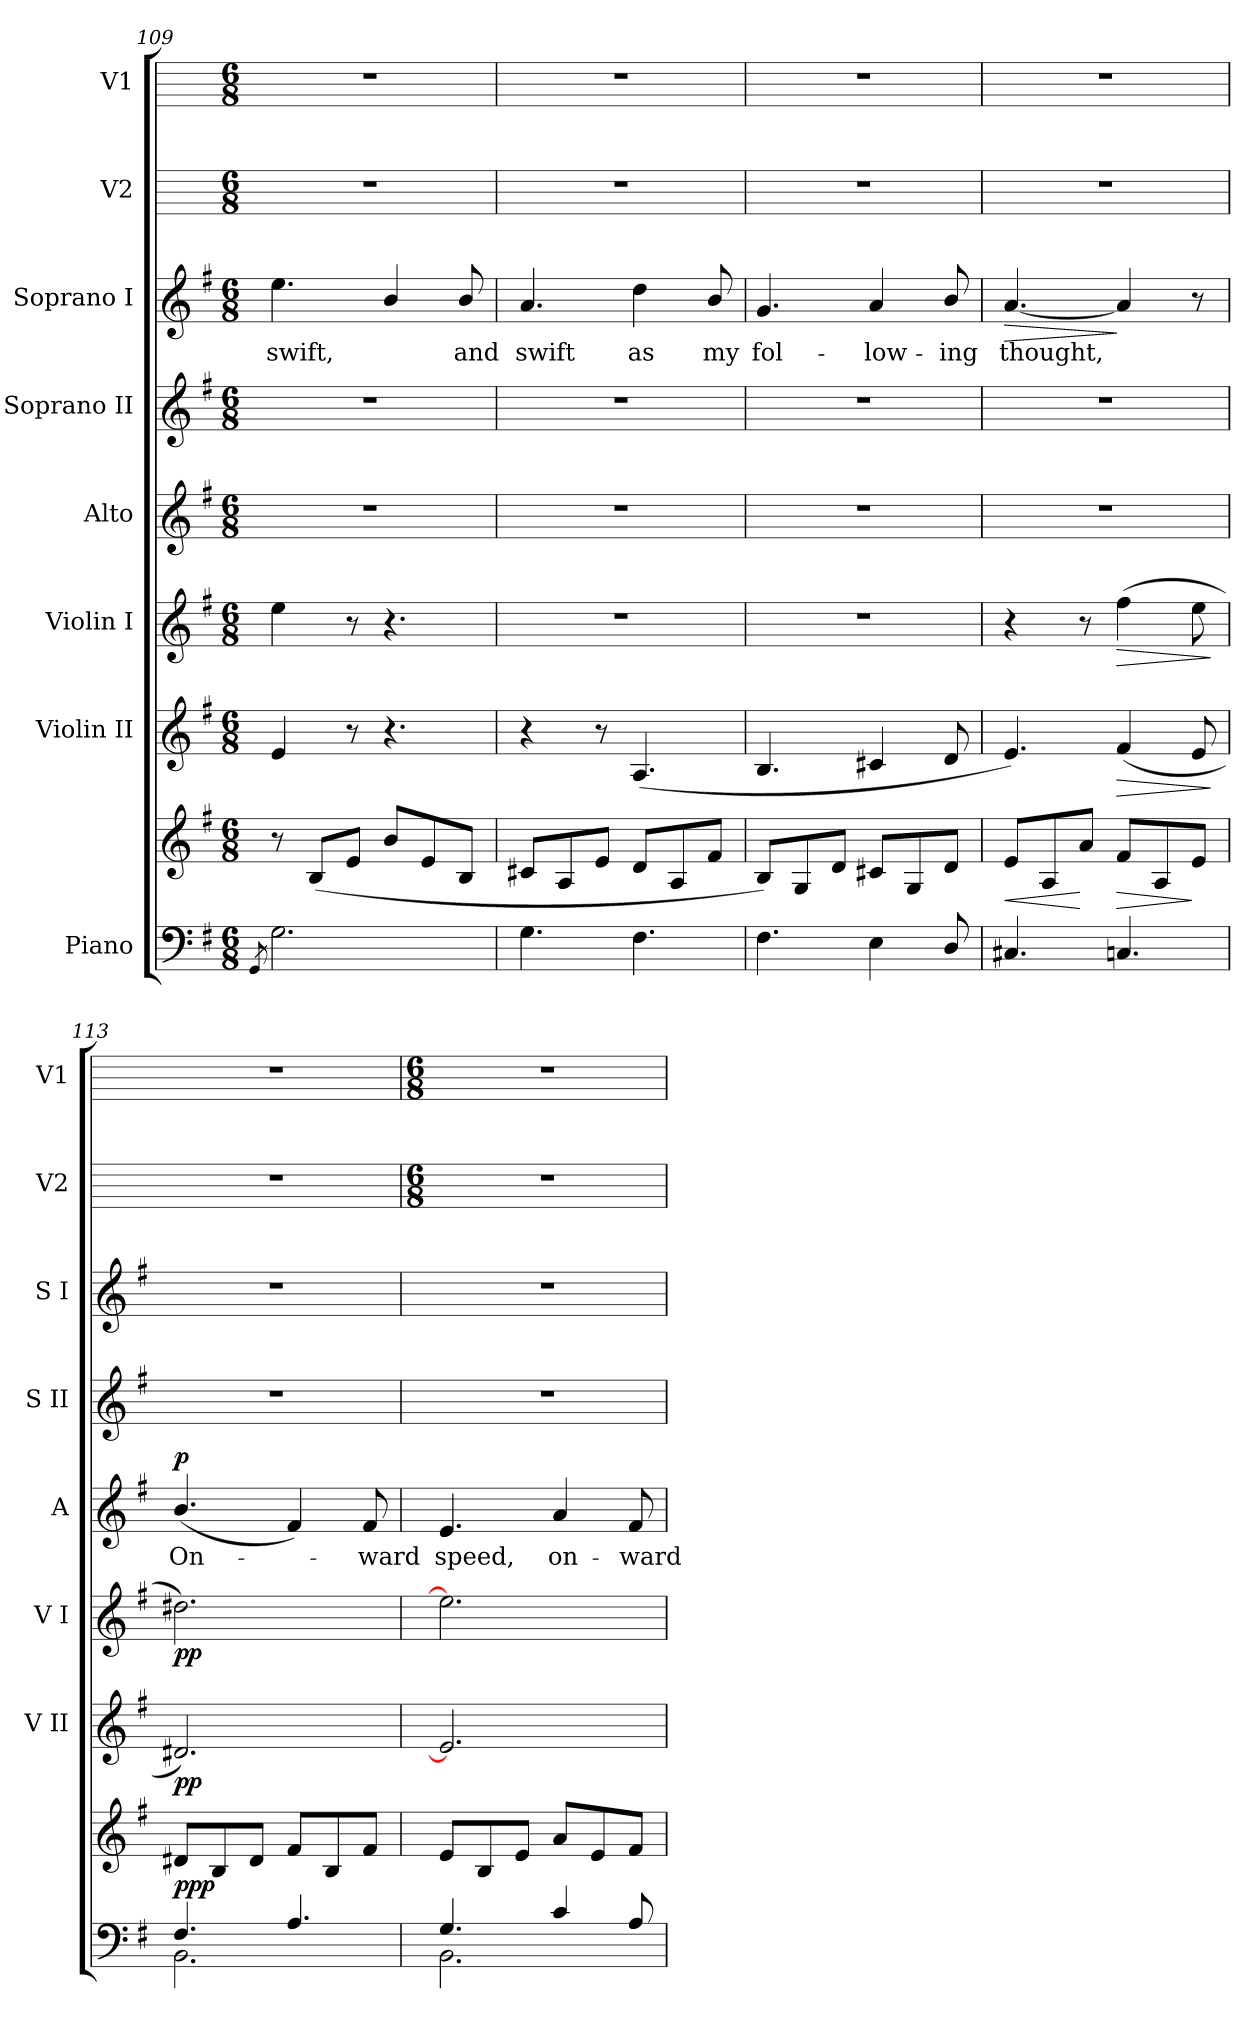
**kern	**kern	**dynam	**kern	**dynam	**kern	**dynam	**kern	**text	**dynam	**kern	**kern	**text	**dynam	**kern	**kern
*part8	*part8	*part8	*part7	*part7	*part6	*part6	*part5	*part5	*part5	*part4	*part3	*part3	*part3	*part2	*part1
*staff9	*staff8	*staff8/9	*staff7	*staff7	*staff6	*staff6	*staff5	*staff5	*staff5	*staff4	*staff3	*staff3	*staff3	*staff2	*staff1
*I"Piano	*	*	*I"Violin II	*	*I"Violin I	*	*I"Alto	*	*	*I"Soprano II	*I"Soprano I	*	*	*I"V2	*I"V1
*	*	*	*I'V II	*	*I'V I	*	*I'A	*	*	*I'S II	*I'S I	*	*	*I'V2	*I'V1
*clefF4	*clefG2	*	*clefG2	*	*clefG2	*	*clefG2	*	*	*clefG2	*clefG2	*	*	*	*
*k[f#]	*k[f#]	*	*k[f#]	*	*k[f#]	*	*k[f#]	*	*	*k[f#]	*k[f#]	*	*	*	*
*G:	*G:	*	*G:	*	*G:	*	*G:	*	*	*G:	*G:	*	*	*	*
*M6/8	*M6/8	*	*M6/8	*	*M6/8	*	*M6/8	*	*	*M6/8	*M6/8	*	*	*M6/8	*M6/8
=109	=109	=109	=109	=109	=109	=109	=109	=109	=109	=109	=109	=109	=109	=109	=109
8qGG	.	.	.	.	.	.	.	.	.	.	.	.	.	.	.
*^	*	*	*	*	*	*	*	*	*	*	*	*	*	*	*
!	!LO:N:vis=1	!	!	!	!	!	!	!LO:N:vis=1	!	!	!LO:N:vis=1	!	!LO:LY:b	!	!	!
2.G\	2.ryy	8r	.	4e	.	4ee	.	2.r	.	.	2.r	4.ee	swift,	.	2.r	2.r
.	.	(<8BL	.	.	.	.	.	.	.	.	.	.	.	.	.	.
.	.	8eJ	.	8r	.	8r	.	.	.	.	.	.	.	.	.	.
.	.	8bL	.	4.r	.	4.r	.	.	.	.	.	4b/	.	.	.	.
.	.	8e	.	.	.	.	.	.	.	.	.	.	.	.	.	.
!	!	!	!	!	!	!	!	!	!	!	!	!	!LO:LY:b	!	!	!
.	.	8BJ	.	.	.	.	.	.	.	.	.	8b/	and	.	.	.
=110	=110	=110	=110	=110	=110	=110	=110	=110	=110	=110	=110	=110	=110	=110	=110	=110
!	!	!	!	!	!	!LO:N:vis=1	!	!LO:N:vis=1	!	!	!LO:N:vis=1	!	!LO:LY:b	!	!	!
4.G\	2ryy	8c#XL	.	4r	.	2.r	.	2.r	.	.	2.r	4.a	swift	.	2.r	2.r
.	.	8A	.	.	.	.	.	.	.	.	.	.	.	.	.	.
.	.	8eJ	.	8r	.	.	.	.	.	.	.	.	.	.	.	.
!	!	!	!	!	!	!	!	!	!	!	!	!	!LO:LY:b	!	!	!
4.F#\	.	8dL	.	(<4.A	.	.	.	.	.	.	.	4dd	as	.	.	.
.	4ryy	8A	.	.	.	.	.	.	.	.	.	.	.	.	.	.
!	!	!	!	!	!	!	!	!	!	!	!	!	!LO:LY:b	!	!	!
.	.	8f#J	.	.	.	.	.	.	.	.	.	8b/	my	.	.	.
=111	=111	=111	=111	=111	=111	=111	=111	=111	=111	=111	=111	=111	=111	=111	=111	=111
!	!	!	!	!	!	!LO:N:vis=1	!	!LO:N:vis=1	!	!	!LO:N:vis=1	!	!LO:LY:b	!	!	!
4.F#\	2ryy	8BL)	.	4.B	.	2.r	.	2.r	.	.	2.r	4.g	fol-	.	2.r	2.r
.	.	8G	.	.	.	.	.	.	.	.	.	.	.	.	.	.
.	.	8dJ	.	.	.	.	.	.	.	.	.	.	.	.	.	.
!	!	!	!	!	!	!	!	!	!	!	!	!	!LO:LY:b	!	!	!
4E\	.	8c#XL	.	4c#X	.	.	.	.	.	.	.	4a	-low-	.	.	.
.	4ryy	8G	.	.	.	.	.	.	.	.	.	.	.	.	.	.
!	!	!	!	!	!	!	!	!	!	!	!	!	!LO:LY:b	!	!	!
8D/	.	8dJ	.	8d	.	.	.	.	.	.	.	8b/	-ing	.	.	.
=112	=112	=112	=112	=112	=112	=112	=112	=112	=112	=112	=112	=112	=112	=112	=112	=112
!	!	!	!LO:HP:b	!	!	!	!	!LO:N:vis=1	!	!	!LO:N:vis=1	!	!LO:LY:b	!LO:HP:b	!	!
4.C#X	2ryy	8eL	<	4.e)	.	4r	.	2.r	.	.	2.r	[4.a	thought,	>	2.r	2.r
.	.	8A	.	.	.	.	.	.	.	.	.	.	.	.	.	.
.	.	8aJ	[	.	.	8r	.	.	.	.	.	.	.	.	.	.
!	!	!	!LO:HP:b	!	!LO:HP:b	!	!LO:HP:b	!	!	!	!	!	!	!	!	!
4.Cn	.	8f#L	>	(<4f#	>	(>4ff#	>	.	.	.	.	4a]	.	]	.	.
.	4ryy	8A	.	.	.	.	.	.	.	.	.	.	.	.	.	.
.	.	8eJ	]	8e	.	8ee	.	.	.	.	.	8r	.	.	.	.
*v	*v	*	*	*	*	*	*	*	*	*	*	*	*	*	*	*
.	.	.	.	]	.	]	.	.	.	.	.	.	.	.	.
=113	=113	=113	=113	=113	=113	=113	=113	=113	=113	=113	=113	=113	=113	=113	=113
*^	*	*	*	*	*	*	*	*	*	*	*	*	*	*	*
!	!	!	!LO:DY:a=2	!	!	!	!	!	!LO:LY:b	!	!LO:N:vis=1	!LO:N:vis=1	!	!	!	!
!	!	!	!LO:DY:n=1:b=2	!	!	!	!	!	!	!	!	!	!	!	!	!
!	!	!	!LO:DY:n=2:b	!	!LO:DY:b	!	!LO:DY:b	!	!	!LO:DY:b	!	!	!	!	!	!
4.F#/	2.BB\	8d#XL	p p p	2.d#X)	pp	2.dd#X)	pp	(<4.b/	On-	p	2.r	2.r	.	.	2.r	2.r
.	.	8B	.	.	.	.	.	.	.	.	.	.	.	.	.	.
.	.	8d#J	.	.	.	.	.	.	.	.	.	.	.	.	.	.
4.A/	.	8f#L	.	.	.	.	.	4f#)	.	.	.	.	.	.	.	.
.	.	8B	.	.	.	.	.	.	.	.	.	.	.	.	.	.
!	!	!	!	!	!	!	!	!	!LO:LY:b	!	!	!	!	!	!	!
.	.	8f#J	.	.	.	.	.	8f#	ward	.	.	.	.	.	.	.
!!LO:LB:g=z
=114	=114	=114	=114	=114	=114	=114	=114	=114	=114	=114	=114	=114	=114	=114	=114	=114
*	*	*	*	*	*	*	*	*	*	*	*	*	*	*	*M6/8	*M6/8
*	*	*^	*	*	*	*	*	*	*	*	*	*	*	*	*	*
!	!	!	!	!	!	!	!	!	!	!LO:LY:b	!	!LO:N:vis=1	!LO:N:vis=1	!	!	!	!
4.G	2.BB\	8eL	2ryy	.	2.e]	.	2.ee]	.	4.e	speed,	.	2.r	2.r	.	.	2.r	2.r
.	.	8B	.	.	.	.	.	.	.	.	.	.	.	.	.	.	.
.	.	8eJ	.	.	.	.	.	.	.	.	.	.	.	.	.	.	.
!	!	!	!	!	!	!	!	!	!	!LO:LY:b	!	!	!	!	!	!	!
4c	.	8aL	.	.	.	.	.	.	4a	on-	.	.	.	.	.	.	.
.	.	8e	4ryy	.	.	.	.	.	.	.	.	.	.	.	.	.	.
!	!	!	!	!	!	!	!	!	!	!LO:LY:b	!	!	!	!	!	!	!
8A	.	8f#J	.	.	.	.	.	.	8f#	-ward	.	.	.	.	.	.	.
*v	*v	*	*	*	*	*	*	*	*	*	*	*	*	*	*	*	*
*	*v	*v	*	*	*	*	*	*	*	*	*	*	*	*	*	*
=	=	=	=	=	=	=	=	=	=	=	=	=	=	=	=
*-	*-	*-	*-	*-	*-	*-	*-	*-	*-	*-	*-	*-	*-	*-	*-
